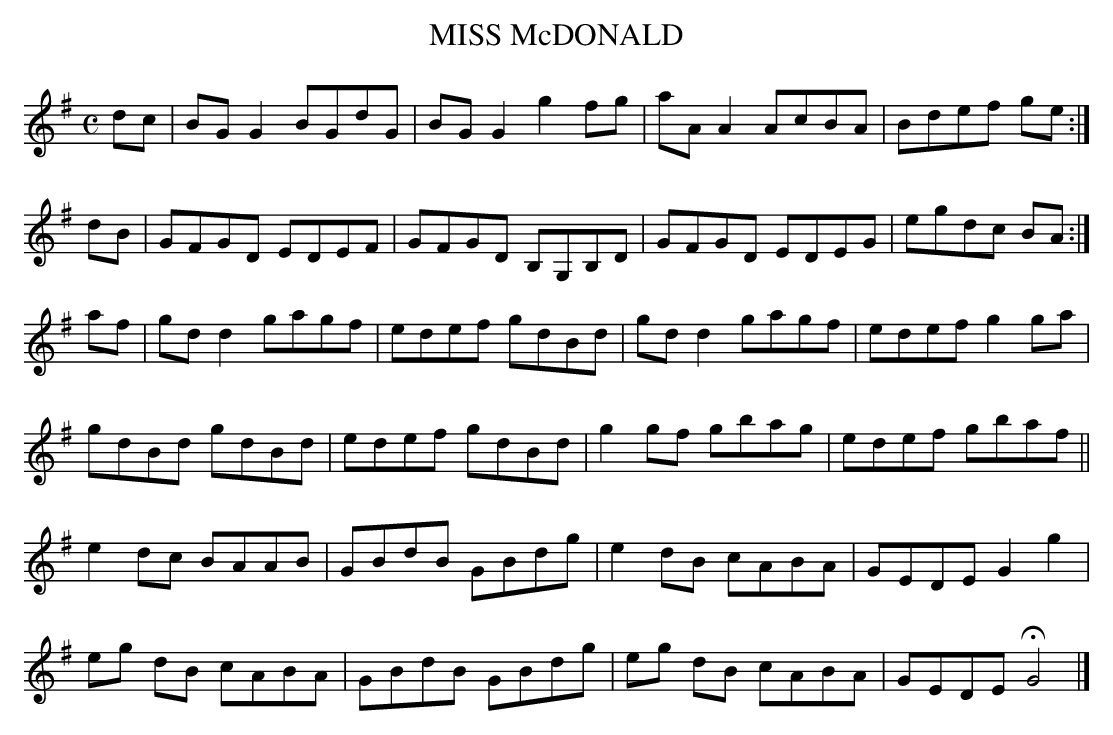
X:1
T:MISS McDONALD
M:C
L:1/8
K:G
dc|BGG2 BGdG|BGG2 g2fg|aAA2 AcBA|Bdef ge:|
dB|GFGD EDEF|GFGD B,G,B,D|GFGD EDEG|egdc BA :|
af|gdd2 gagf|edef gdBd|gdd2 gagf|edef g2ga|
gdBd gdBd|edef gdBd|g2gf gbag|edef gbaf||
e2dc BAAB|GBdB GBdg|e2dB cABA|GEDE G2g2|
eg dB cABA|GBdB GBdg|eg dB cABA|GEDE HG4|]
